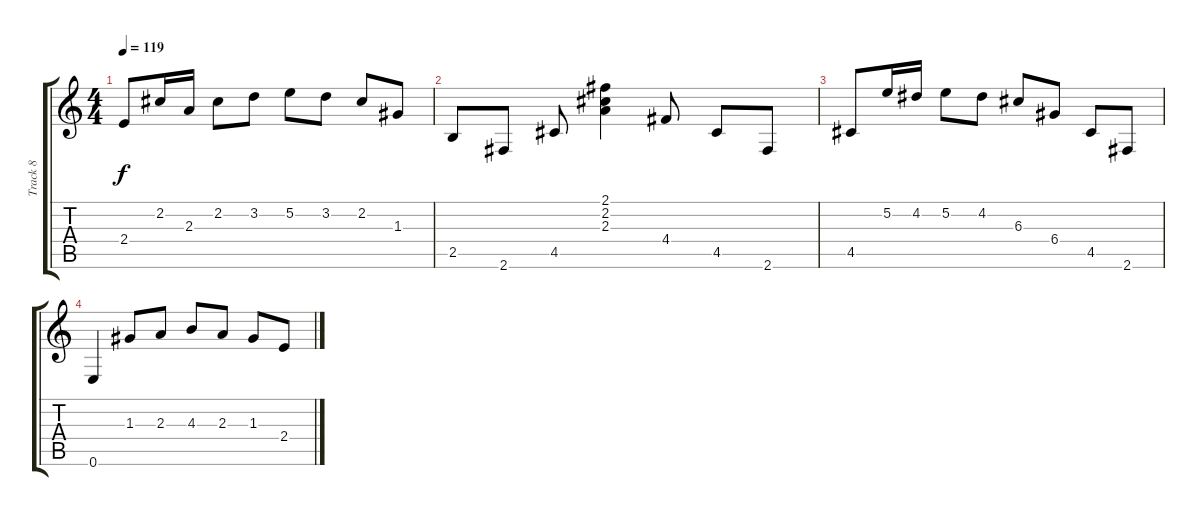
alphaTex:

\track ("Track 8" "Track 8") {instrument distortionguitar}
\staff {score tabs}
\tuning (E4 B3 G3 D3 A2 E2) {hide}
\ts (4 4)
\tempo 119
\clef g2
\ks c
2.4.8{dy f} 2.2.16 2.3.16 2.2.8 3.2.8 5.2.8 3.2.8 2.2.8 1.3.8 |
2.5.8 2.6.8 4.5.8 (2.1 2.2 2.3).4 4.4.8 4.5.8 2.6.8 |
4.5.8 5.2.16 4.2.16 5.2.8 4.2.8 6.3.8 6.4.8 4.5.8 2.6.8 |
0.6.4 1.3.8 2.3.8 4.3.8 2.3.8 1.3.8 2.4.8
